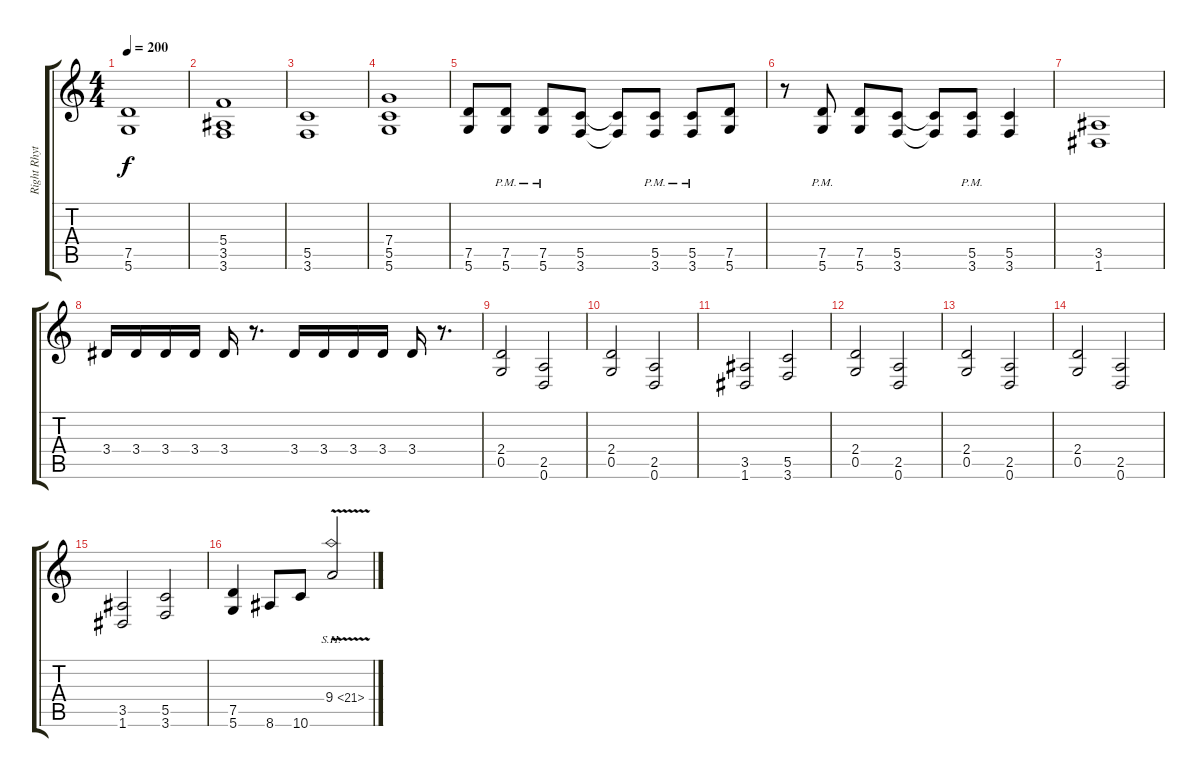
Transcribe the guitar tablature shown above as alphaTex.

\track ("Right Rhythm Gtr" "Right Rhyt") {instrument distortionguitar}
\staff {score tabs}
\tuning (D4 A3 F3 C3 G2 D2) {hide}
\ts (4 4)
\tempo 200
\clef g2
\ks c
(7.5 5.6).1{dy f} |
(5.4 3.5 3.6).1 |
(5.5 3.6).1 |
(7.4 5.5 5.6).1 |
(7.5 5.6).8 (7.5{pm} 5.6{pm}).8 (7.5{pm} 5.6{pm}).8 (5.5 3.6).8 (5.5{t} 3.6{t}).8 (5.5{pm} 3.6{pm}).8 (5.5{pm} 3.6{pm}).8 (7.5 5.6).8 |
r.8 (7.5{pm} 5.6{pm}).8 (7.5 5.6).8 (5.5 3.6).8 (5.5{t} 3.6{t}).8 (5.5{pm} 3.6{pm}).8 (5.5 3.6).4 |
(3.5 1.6).1 |
3.4.16 3.4.16 3.4.16 3.4.16 3.4.16 r.8{d} 3.4.16 3.4.16 3.4.16 3.4.16 3.4.16 r.8{d} |
(2.4 0.5).2 (2.5 0.6).2 |
(2.4 0.5).2 (2.5 0.6).2 |
(3.5 1.6).2 (5.5 3.6).2 |
(2.4 0.5).2 (2.5 0.6).2 |
(2.4 0.5).2 (2.5 0.6).2 |
(2.4 0.5).2 (2.5 0.6).2 |
(3.5 1.6).2 (5.5 3.6).2 |
(7.5 5.6).4 8.6.8 10.6.8 9.4{sh 12 v}.2
